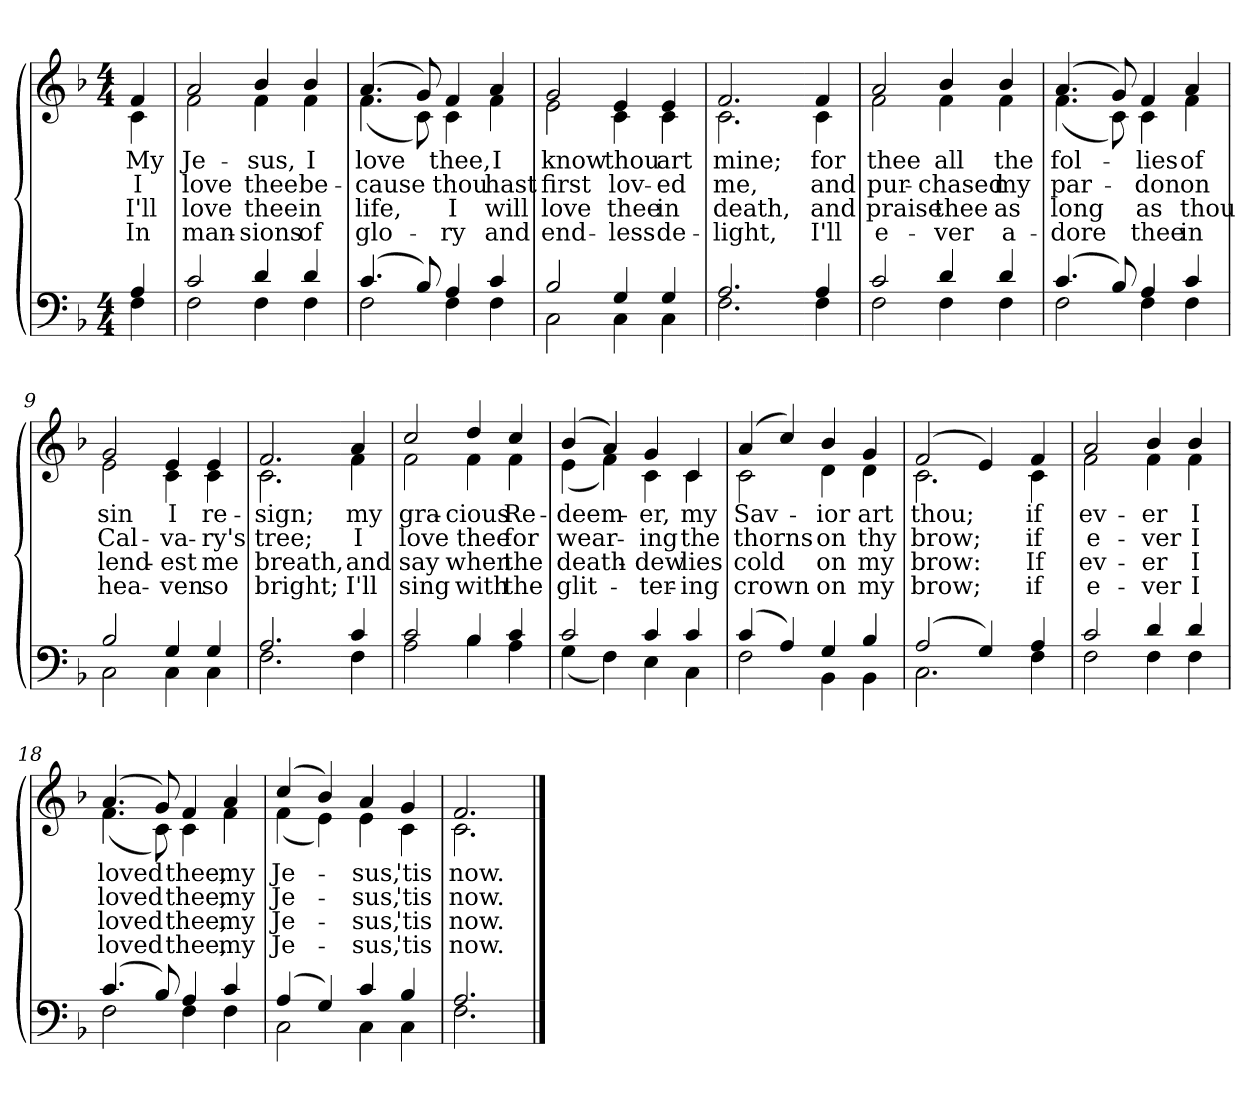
**kern	**kern	**text	**text	**text	**text
*part2	*part1	*part1	*part1	*part1	*part1
*staff2	*staff1	*staff1	*staff1	*staff1	*staff1
*clefF4	*clefG2	*	*	*	*
*k[b-]	*k[b-]	*	*	*	*
*M4/4	*M4/4	*	*	*	*
=1	=1	=1	=1	=1	=1
*^	*	*	*	*	*
!	!	!LO:TX:b:i:t=Verse	!	!	!	!
!	!	!	!LO:LY:b	!LO:LY:b	!LO:LY:b	!LO:LY:b
*	*	*^	*	*	*	*
4A/	4F\	4f/	4c\	My	I	I'll	In
=2	=2	=2	=2	=2	=2	=2	=2
!	!	!	!	!LO:LY:b	!LO:LY:b	!LO:LY:b	!LO:LY:b
2c/	2F\	2a/	2f\	Je-	love	love	man-
!	!	!	!	!LO:LY:b	!LO:LY:b	!LO:LY:b	!LO:LY:b
4d/	4F\	4b-/	4f\	-sus,	thee	thee	-sions
!	!	!	!	!LO:LY:b	!LO:LY:b	!LO:LY:b	!LO:LY:b
4d/	4F\	4b-/	4f\	I	be-	in	of
=3	=3	=3	=3	=3	=3	=3	=3
!	!	!	!	!LO:LY:b	!LO:LY:b	!LO:LY:b	!LO:LY:b
(>4.c/	2F\	(>4.a/	(<4.f\	love	-cause	life,	glo-
8B-/)	.	8g/)	8c\)	.	.	.	.
!	!	!	!	!LO:LY:b	!LO:LY:b	!LO:LY:b	!LO:LY:b
4A/	4F\	4f/	4c\	thee,	thou	I	-ry
!	!	!	!	!LO:LY:b	!LO:LY:b	!LO:LY:b	!LO:LY:b
4c/	4F\	4a/	4f\	I	hast	will	and
=4	=4	=4	=4	=4	=4	=4	=4
!	!	!	!	!LO:LY:b	!LO:LY:b	!LO:LY:b	!LO:LY:b
2B-/	2C\	2g/	2e\	know	first	love	end-
!	!	!	!	!LO:LY:b	!LO:LY:b	!LO:LY:b	!LO:LY:b
4G/	4C\	4e/	4c\	thou	lov-	thee	-less
!	!	!	!	!LO:LY:b	!LO:LY:b	!LO:LY:b	!LO:LY:b
4G/	4C\	4e/	4c\	art	-ed	in	de-
=5	=5	=5	=5	=5	=5	=5	=5
!	!	!	!	!LO:LY:b	!LO:LY:b	!LO:LY:b	!LO:LY:b
2.A/	2.F\	2.f/	2.c\	mine;	me,	death,	-light,
!!LO:LB:g=z	!!
=6-	=6-	=6-	=6-	=6-	=6-	=6-	=6-
!	!	!	!	!LO:LY:b	!LO:LY:b	!LO:LY:b	!LO:LY:b
4A/	4F\	4f/	4c\	for	and	and	I'll
=7	=7	=7	=7	=7	=7	=7	=7
!	!	!	!	!LO:LY:b	!LO:LY:b	!LO:LY:b	!LO:LY:b
2c/	2F\	2a/	2f\	thee	pur-	praise	e-
!	!	!	!	!LO:LY:b	!LO:LY:b	!LO:LY:b	!LO:LY:b
4d/	4F\	4b-/	4f\	all	-chased	thee	-ver
!	!	!	!	!LO:LY:b	!LO:LY:b	!LO:LY:b	!LO:LY:b
4d/	4F\	4b-/	4f\	the	my	as	a-
=8	=8	=8	=8	=8	=8	=8	=8
!	!	!	!	!LO:LY:b	!LO:LY:b	!LO:LY:b	!LO:LY:b
(>4.c/	2F\	(>4.a/	(<4.f\	fol-	par-	long	-dore
8B-/)	.	8g/)	8c\)	.	.	.	.
!	!	!	!	!LO:LY:b	!LO:LY:b	!LO:LY:b	!LO:LY:b
4A/	4F\	4f/	4c\	-lies	-don	as	thee
!	!	!	!	!LO:LY:b	!LO:LY:b	!LO:LY:b	!LO:LY:b
4c/	4F\	4a/	4f\	of	on	thou	in
=9	=9	=9	=9	=9	=9	=9	=9
!	!	!	!	!LO:LY:b	!LO:LY:b	!LO:LY:b	!LO:LY:b
2B-/	2C\	2g/	2e\	sin	Cal-	lend-	hea-
!	!	!	!	!LO:LY:b	!LO:LY:b	!LO:LY:b	!LO:LY:b
4G/	4C\	4e/	4c\	I	-va-	-est	-ven
!	!	!	!	!LO:LY:b	!LO:LY:b	!LO:LY:b	!LO:LY:b
4G/	4C\	4e/	4c\	re-	-ry's	me	so
=10	=10	=10	=10	=10	=10	=10	=10
!	!	!	!	!LO:LY:b	!LO:LY:b	!LO:LY:b	!LO:LY:b
2.A/	2.F\	2.f/	2.c\	-sign;	tree;	breath,	bright;
!!LO:LB:g=z	!!
=11-	=11-	=11-	=11-	=11-	=11-	=11-	=11-
!	!	!	!	!LO:LY:b	!LO:LY:b	!LO:LY:b	!LO:LY:b
4c/	4F\	4a/	4f\	my	I	and	I'll
=12	=12	=12	=12	=12	=12	=12	=12
!	!	!	!	!LO:LY:b	!LO:LY:b	!LO:LY:b	!LO:LY:b
2c/	2A\	2cc/	2f\	gra-	love	say	sing
!	!	!	!	!LO:LY:b	!LO:LY:b	!LO:LY:b	!LO:LY:b
4B-/	4B-\	4dd/	4f\	-cious	thee	when	with
!	!	!	!	!LO:LY:b	!LO:LY:b	!LO:LY:b	!LO:LY:b
4c/	4A\	4cc/	4f\	Re-	for	the	the
=13	=13	=13	=13	=13	=13	=13	=13
!	!	!	!	!LO:LY:b	!LO:LY:b	!LO:LY:b	!LO:LY:b
2c/	(<4G\	(>4b-/	(<4e\	-deem-	wear-	death-	glit-
.	4F\)	4a/)	4f\)	.	.	.	.
!	!	!	!	!LO:LY:b	!LO:LY:b	!LO:LY:b	!LO:LY:b
4c/	4E\	4g/	4c\	-er,	-ing	-dew	-ter-
!	!	!	!	!LO:LY:b	!LO:LY:b	!LO:LY:b	!LO:LY:b
4c/	4C\	4c/	4c\	my	the	lies	-ing
=14	=14	=14	=14	=14	=14	=14	=14
!	!	!	!	!LO:LY:b	!LO:LY:b	!LO:LY:b	!LO:LY:b
(>4c/	2F\	(>4a/	2c\	Sav-	thorns	cold	crown
4A/)	.	4cc/)	.	.	.	.	.
!	!	!	!	!LO:LY:b	!LO:LY:b	!LO:LY:b	!LO:LY:b
4G/	4BB-\	4b-/	4d\	-ior	on	on	on
!	!	!	!	!LO:LY:b	!LO:LY:b	!LO:LY:b	!LO:LY:b
4B-/	4BB-\	4g/	4d\	art	thy	my	my
=15	=15	=15	=15	=15	=15	=15	=15
!	!	!	!	!LO:LY:b	!LO:LY:b	!LO:LY:b	!LO:LY:b
(>2A/	2.C\	(>2f/	2.c\	thou;	brow;	brow:	brow;
4G/)	.	4e/)	.	.	.	.	.
!!LO:LB:g=z	!!
=16-	=16-	=16-	=16-	=16-	=16-	=16-	=16-
!	!	!	!	!LO:LY:b	!LO:LY:b	!LO:LY:b	!LO:LY:b
4A/	4F\	4f/	4c\	if	if	If	if
=17	=17	=17	=17	=17	=17	=17	=17
!	!	!	!	!LO:LY:b	!LO:LY:b	!LO:LY:b	!LO:LY:b
2c/	2F\	2a/	2f\	ev-	e-	ev-	e-
!	!	!	!	!LO:LY:b	!LO:LY:b	!LO:LY:b	!LO:LY:b
4d/	4F\	4b-/	4f\	-er	-ver	-er	-ver
!	!	!	!	!LO:LY:b	!LO:LY:b	!LO:LY:b	!LO:LY:b
4d/	4F\	4b-/	4f\	I	I	I	I
=18	=18	=18	=18	=18	=18	=18	=18
!	!	!	!	!LO:LY:b	!LO:LY:b	!LO:LY:b	!LO:LY:b
(>4.c/	2F\	(>4.a/	(<4.f\	loved	loved	loved	loved
8B-/)	.	8g/)	8c\)	.	.	.	.
!	!	!	!	!LO:LY:b	!LO:LY:b	!LO:LY:b	!LO:LY:b
4A/	4F\	4f/	4c\	thee,	thee,	thee,	thee,
!	!	!	!	!LO:LY:b	!LO:LY:b	!LO:LY:b	!LO:LY:b
4c/	4F\	4a/	4f\	my	my	my	my
=19	=19	=19	=19	=19	=19	=19	=19
!	!	!	!	!LO:LY:b	!LO:LY:b	!LO:LY:b	!LO:LY:b
(>4A/	2C\	(>4cc/	(<4f\	Je-	Je-	Je-	Je-
4G/)	.	4b-/)	4e\)	.	.	.	.
!	!	!	!	!LO:LY:b	!LO:LY:b	!LO:LY:b	!LO:LY:b
4c/	4C\	4a/	4e\	-sus,	-sus,	-sus,	-sus,
!	!	!	!	!LO:LY:b	!LO:LY:b	!LO:LY:b	!LO:LY:b
4B-/	4C\	4g/	4c\	'tis	'tis	'tis	'tis
=20	=20	=20	=20	=20	=20	=20	=20
!	!	!	!	!LO:LY:b	!LO:LY:b	!LO:LY:b	!LO:LY:b
2.A/	2.F\	2.f/	2.c\	now.	now.	now.	now.
*v	*v	*	*	*	*	*	*
*	*v	*v	*	*	*	*
==	==	==	==	==	==
*-	*-	*-	*-	*-	*-
